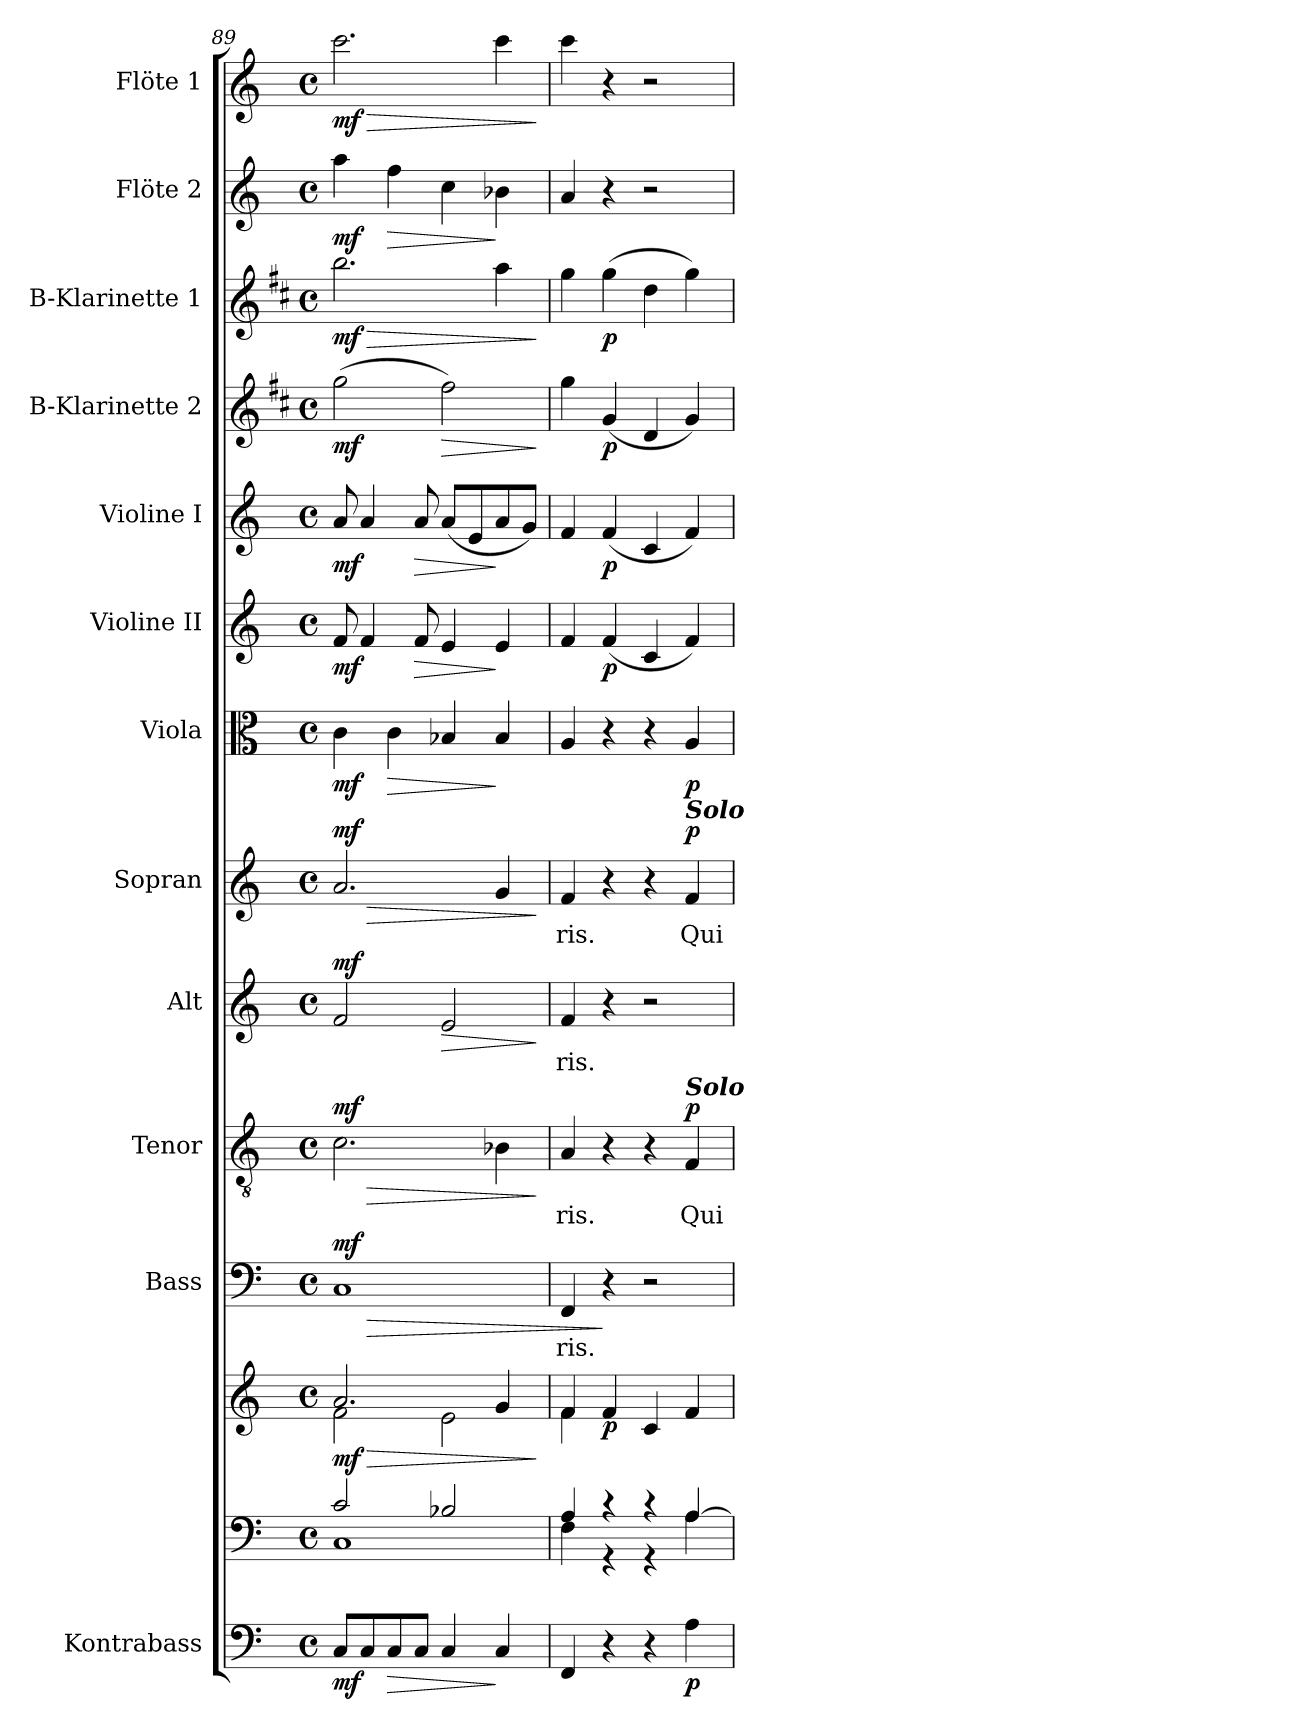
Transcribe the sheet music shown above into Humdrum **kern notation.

**kern	**dynam	**kern	**kern	**dynam	**kern	**text	**dynam	**kern	**text	**dynam	**kern	**text	**dynam	**kern	**text	**dynam	**kern	**dynam	**kern	**dynam	**kern	**dynam	**kern	**dynam	**kern	**dynam	**kern	**dynam	**kern	**dynam
*part13	*part13	*part12	*part12	*part12	*part11	*part11	*part11	*part10	*part10	*part10	*part9	*part9	*part9	*part8	*part8	*part8	*part7	*part7	*part6	*part6	*part5	*part5	*part4	*part4	*part3	*part3	*part2	*part2	*part1	*part1
*staff14	*staff14	*staff13	*staff12	*staff12/13	*staff11	*staff11	*staff11	*staff10	*staff10	*staff10	*staff9	*staff9	*staff9	*staff8	*staff8	*staff8	*staff7	*staff7	*staff6	*staff6	*staff5	*staff5	*staff4	*staff4	*staff3	*staff3	*staff2	*staff2	*staff1	*staff1
*I"Kontrabass	*	*	*	*	*I"Bass	*	*	*I"Tenor	*	*	*I"Alt	*	*	*I"Sopran	*	*	*I"Viola	*	*I"Violine II	*	*I"Violine I	*	*I"B-Klarinette 2	*	*I"B-Klarinette 1	*	*I"Flöte 2	*	*I"Flöte 1	*
*I'Kb.	*	*	*	*	*I'B.	*	*	*I'T.	*	*	*I'A.	*	*	*I'S.	*	*	*I'Vla.	*	*I'Vl. II	*	*I'Vl. I	*	*I'B Kl. 2	*	*I'B Kl. 1	*	*I'Fl. 2	*	*I'Fl. 1	*
*clefF4	*	*clefF4	*clefG2	*	*clefF4	*	*	*clefGv2	*	*	*clefG2	*	*	*clefG2	*	*	*clefC3	*	*clefG2	*	*clefG2	*	*clefG2	*	*clefG2	*	*clefG2	*	*clefG2	*
*ITrd7c12	*	*	*	*	*	*	*	*	*	*	*	*	*	*	*	*	*	*	*	*	*	*	*ITrd1c2	*	*ITrd1c2	*	*	*	*	*
*k[]	*	*k[]	*k[]	*	*k[]	*	*	*k[]	*	*	*k[]	*	*	*k[]	*	*	*k[]	*	*k[]	*	*k[]	*	*k[]	*	*k[]	*	*k[]	*	*k[]	*
*C:	*	*C:	*C:	*	*C:	*	*	*C:	*	*	*C:	*	*	*C:	*	*	*C:	*	*C:	*	*C:	*	*C:	*	*C:	*	*C:	*	*C:	*
*M4/4	*	*M4/4	*M4/4	*	*M4/4	*	*	*M4/4	*	*	*M4/4	*	*	*M4/4	*	*	*M4/4	*	*M4/4	*	*M4/4	*	*M4/4	*	*M4/4	*	*M4/4	*	*M4/4	*
*met(c)	*	*met(c)	*met(c)	*	*met(c)	*	*	*met(c)	*	*	*met(c)	*	*	*met(c)	*	*	*met(c)	*	*met(c)	*	*met(c)	*	*met(c)	*	*met(c)	*	*met(c)	*	*met(c)	*
=89	=89	=89	=89	=89	=89	=89	=89	=89	=89	=89	=89	=89	=89	=89	=89	=89	=89	=89	=89	=89	=89	=89	=89	=89	=89	=89	=89	=89	=89	=89
*	*	*^	*	*	*	*	*	*	*	*	*	*	*	*	*	*	*	*	*	*	*	*	*	*	*	*	*	*	*	*
!	!LO:DY:b	!	!	!	!LO:HP:b	!	!	!LO:HP:b	!	!	!LO:HP:b	!	!	!	!	!	!LO:HP:b	!	!	!	!	!	!	!	!	!	!LO:HP:b	!	!	!	!LO:HP:b
*	*	*	*	*^	*	*	*	*	*	*	*	*	*	*	*	*	*	*	*	*	*	*	*	*	*	*	*	*	*	*	*
!	!	!	!	!	!	!LO:DY:n=1:b	!	!	!LO:DY:n=1:a	!	!	!LO:DY:n=1:a	!	!	!LO:DY:a	!	!	!LO:DY:n=1:a	!	!LO:DY:b	!	!LO:DY:b	!	!LO:DY:b	!	!LO:DY:b	!	!LO:DY:n=1:b	!	!LO:DY:b	!	!LO:DY:n=1:b
8CC/L	mf	2c/	1C	2.a/	2f\	> mf	1C	.	> mf	2.c\	.	> mf	2f/	.	mf	2.a/	.	> mf	4c\	mf	8f/	mf	8a/	mf	(>2ff\	mf	2.aa\	> mf	4aa\	mf	2.ccc\	> mf
8CC/	.	.	.	.	.	.	.	.	.	.	.	.	.	.	.	.	.	.	.	.	4f/	.	4a/	.	.	.	.	.	.	.	.	.
!	!LO:HP:b	!	!	!	!	!	!	!	!	!	!	!	!	!	!	!	!	!	!	!LO:HP:b	!	!	!	!	!	!	!	!	!	!LO:HP:b	!	!
8CC/	>	.	.	.	.	.	.	.	.	.	.	.	.	.	.	.	.	.	4c\	>	.	.	.	.	.	.	.	.	4ff\	>	.	.
!	!	!	!	!	!	!	!	!	!	!	!	!	!	!	!	!	!	!	!	!	!	!LO:HP:b	!	!LO:HP:b	!	!	!	!	!	!	!	!
8CC/J	.	.	.	.	.	.	.	.	.	.	.	.	.	.	.	.	.	.	.	.	8f/	>	8a/	>	.	.	.	.	.	.	.	.
!	!	!	!	!	!	!	!	!	!	!	!	!	!	!	!LO:HP:b	!	!	!	!	!	!	!	!	!	!	!LO:HP:b	!	!	!	!	!	!
4CC/	.	2B-X/	.	.	2e\	.	.	.	.	.	.	.	2e/	.	>	.	.	.	4B-X/	.	4e/	.	(<8a/L	.	2ee\)	>	.	.	4cc\	.	.	.
.	.	.	.	.	.	.	.	.	.	.	.	.	.	.	.	.	.	.	.	.	.	.	8e/	.	.	.	.	.	.	.	.	.
4CC/	]	.	.	4g/	.	.	.	.	.	4B-X\	.	.	.	.	.	4g/	.	.	4B-/	]	4e/	]	8a/	]	.	.	4gg\	.	4b-X\	]	4ccc\	.
.	.	.	.	.	.	.	.	.	.	.	.	.	.	.	.	.	.	.	.	.	.	.	8g/J)	.	.	.	.	.	.	.	.	.
*	*	*v	*v	*	*	*	*	*	*	*	*	*	*	*	*	*	*	*	*	*	*	*	*	*	*	*	*	*	*	*	*	*
*	*	*	*v	*v	*	*	*	*	*	*	*	*	*	*	*	*	*	*	*	*	*	*	*	*	*	*	*	*	*	*	*
.	.	.	.	]	.	.	.	.	.	]	.	.	]	.	.	]	.	.	.	.	.	.	.	]	.	]	.	.	.	]
=90	=90	=90	=90	=90	=90	=90	=90	=90	=90	=90	=90	=90	=90	=90	=90	=90	=90	=90	=90	=90	=90	=90	=90	=90	=90	=90	=90	=90	=90	=90
*	*	*^	*^	*	*	*	*	*	*	*	*	*	*	*	*	*	*	*	*	*	*	*	*	*	*	*	*	*	*	*
!	!	!	!	!	!	!	!	!LO:LY:b	!	!	!LO:LY:b	!	!	!LO:LY:b	!	!	!LO:LY:b	!	!	!	!	!	!	!	!	!	!	!	!	!	!	!
4FFF/	.	4A/	4F\	4f/	4f\	.	4FF/	-ris.	.	4A/	-ris.	.	4f/	-ris.	.	4f/	-ris.	.	4A/	.	4f/	.	4f/	.	4ff\	.	4ff\	.	4a/	.	4ccc\	.
!	!	!	!	!	!	!LO:DY:b	!	!	!	!	!	!	!	!	!	!	!	!	!	!	!	!LO:DY:b	!	!LO:DY:b	!	!LO:DY:b	!	!LO:DY:b	!	!	!	!
4r	.	4r	4r	4f/	2.ryy	p	4r	.	]	4r	.	.	4r	.	.	4r	.	.	4r	.	(<4f/	p	(<4f/	p	(<4f/	p	(>4ff\	p	4r	.	4r	.
4r	.	4r	4r	4c/	.	.	2r	.	.	4r	.	.	2r	.	.	4r	.	.	4r	.	4c/	.	4c/	.	4c/	.	4cc\	.	2r	.	2r	.
!	!	!	!	!	!	!	!	!	!	!	!	!	!	!	!	!LO:TX:a:Bi:t=Solo	!	!	!	!	!	!	!	!	!	!	!	!	!	!	!	!
!	!	!	!	!	!	!	!	!	!	!LO:TX:a:Bi:t=Solo	!	!	!	!	!	!	!	!	!	!	!	!	!	!	!	!	!	!	!	!	!	!
!	!LO:DY:b	!	!	!	!	!	!	!	!	!	!LO:LY:b	!LO:DY:a	!	!	!	!	!LO:LY:b	!LO:DY:a	!	!LO:DY:b	!	!	!	!	!	!	!	!	!	!	!	!
4AA\	p	[>4A/	4A\	4f/	.	.	.	.	.	4F/	Qui	p	.	.	.	4f/	Qui	p	4A/	p	4f/)	.	4f/)	.	4f/)	.	4ff\)	.	.	.	.	.
*	*	*v	*v	*	*	*	*	*	*	*	*	*	*	*	*	*	*	*	*	*	*	*	*	*	*	*	*	*	*	*	*	*
*	*	*	*v	*v	*	*	*	*	*	*	*	*	*	*	*	*	*	*	*	*	*	*	*	*	*	*	*	*	*	*	*
=	=	=	=	=	=	=	=	=	=	=	=	=	=	=	=	=	=	=	=	=	=	=	=	=	=	=	=	=	=	=
*-	*-	*-	*-	*-	*-	*-	*-	*-	*-	*-	*-	*-	*-	*-	*-	*-	*-	*-	*-	*-	*-	*-	*-	*-	*-	*-	*-	*-	*-	*-
